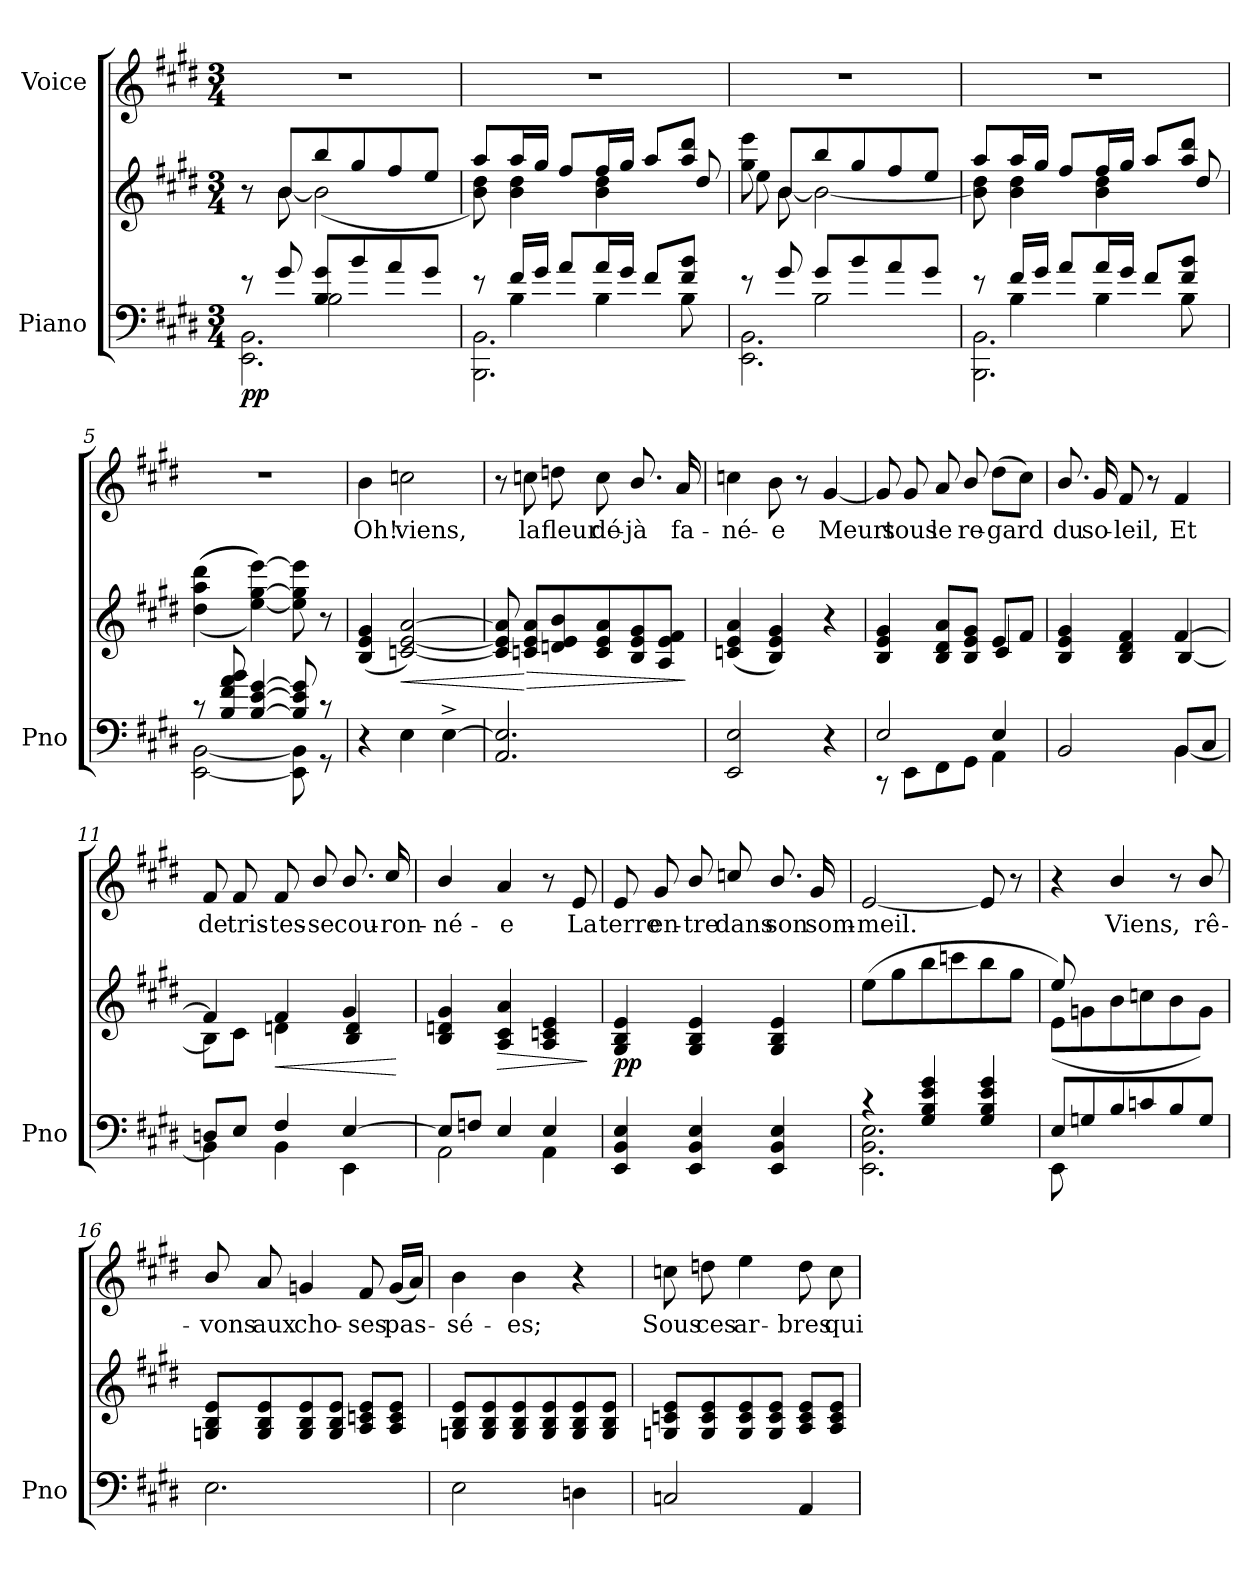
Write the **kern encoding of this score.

**kern	**kern	**dynam	**kern	**text
*part2	*part2	*part2	*part1	*part1
*staff3	*staff2	*staff2/3	*staff1	*staff1
*I"Piano	*	*	*I"Voice	*
*I'Pno	*	*	*	*
*clefF4	*clefG2	*	*clefG2	*
*k[f#c#g#d#]	*k[f#c#g#d#]	*	*k[f#c#g#d#]	*
*M3/4	*M3/4	*	*M3/4	*
=1	=1	=1	=1	=1
*^	*^	*	*	*
*	*^	*	*	*	*	*
!	!	!	!	!	!LO:DY:b=2	!	!
!	!	!	!	!	!LO:DY:n=1:b	!	!
8r	2.EE\ 2.BB\	4ryy	8r	8ryy	p p	2.r	.
8g#/	.	.	8b/L	[8b\	.	.	.
8B/ 8g#/L	.	2B\	8bb/	(2b\]	.	.	.
8b/	.	.	8gg#/	.	.	.	.
8a/	.	.	8ff#/	.	.	.	.
8g#/J	.	.	8ee/J	.	.	.	.
=2	=2	=2	=2	=2	=2	=2	=2
8r	2.BBB\ 2.BB\	8ryy	8aa/L	8b\ 8dd#\)	.	2.r	.
16f#/LL	.	4B\	16aa/L	4b\ 4dd#\	.	.	.
16g#/JJ	.	.	16gg#/JJ	.	.	.	.
8a/L	.	.	8ff#/L	.	.	.	.
16a/L	.	4B\	16ff#/L	4b\ 4dd#\	.	.	.
16g#/JJ	.	.	16gg#/JJ	.	.	.	.
8f#/L	.	.	8aa/L	.	.	.	.
8f#/ 8b/J	.	8B\	8aa/ 8ddd#/J	8dd#/	.	.	.
=3	=3	=3	=3	=3	=3	=3	=3
8r	2.EE\ 2.BB\	4ryy	8gg#\ 8eee\	8ee\	.	2.r	.
8g#/	.	.	8b/L	[8b\	.	.	.
8g#/L	.	2B\	8bb/	2b\_	.	.	.
8b/	.	.	8gg#/	.	.	.	.
8a/	.	.	8ff#/	.	.	.	.
8g#/J	.	.	8ee/J	.	.	.	.
=4	=4	=4	=4	=4	=4	=4	=4
8r	2.BBB\ 2.BB\	8ryy	8aa/L	8b\] 8dd#\	.	2.r	.
16f#/LL	.	4B\	16aa/L	4b\ 4dd#\	.	.	.
16g#/JJ	.	.	16gg#/JJ	.	.	.	.
8a/L	.	.	8ff#/L	.	.	.	.
16a/L	.	4B\	16ff#/L	4b\ 4dd#\	.	.	.
16g#/JJ	.	.	16gg#/JJ	.	.	.	.
8f#/L	.	.	8aa/L	.	.	.	.
8f#/ 8b/J	.	8B\	8aa/ 8ddd#/J	8dd#/	.	.	.
*	*v	*v	*	*	*	*	*
*	*	*v	*v	*	*	*
=5	=5	=5	=5	=5	=5
8r	[2EE\ [2BB\	(((4dd#\ 4aa\ 4ddd#\	.	2.r	.
8B/ 8f#/ 8a/ 8b/	.	.	.	.	.
[4B/ [4e/ [4g#/	.	[4ee\ [4gg#\ [4eee\)))	.	.	.
8B/] 8e/] 8g#/]	8EE\] 8BB\]	8ee\] 8gg#\] 8eee\]	.	.	.
8r	8r	8r	.	.	.
*v	*v	*	*	*	*
=6	=6	=6	=6	=6
4r	(4B/ 4e/ 4g#/	.	4b\	Oh!
!	!	!LO:HP:b	!	!
4E\	[2cn/ [2e/ [2a/)	<	2ccn\	viens,
[4E^\	.	.	.	.
=7	=7	=7	=7	=7
2.AA/ 2.E/]	8cn/] 8e/] 8a/]	.	8r	.
!	!	!LO:HP:n=1:b	!	!
.	8c/ 8e/ 8a/L	[ >	8ccn\	la
.	8dn/ 8e/ 8b/	.	8ddn\	fleur
.	8c/ 8e/ 8a/	.	8cc\	dé-
.	8B/ 8e/ 8g#/	.	8.b/	-jà
.	8A/ 8e/ 8f#/J	.	.	.
.	.	.	16a/	fa-
.	.	]	.	.
=8	=8	=8	=8	=8
2EE/ 2E/	(4cn/ 4e/ 4a/	.	4ccn\	-né-
.	4B/ 4e/ 4g#/)	.	8b\	-e
.	.	.	8r	.
4r	4r	.	[4g#/	Meurt
=9	=9	=9	=9	=9
*^	*^	*	*	*
2E/	8r	4B/ 4e/ 4g#/	2ryy	.	8g#/]	.
.	8EE\L	.	.	.	8g#/	sous
.	8FF#\	8B/ 8d#/ 8a/L	.	.	8a/	le
.	8GG#\J	8B/ 8e/ 8g#/J	.	.	8b/	re-
4E/	4AA\	8e/L	4c#/	.	(8dd#\L	-gard
.	.	8f#/J	.	.	8cc#\J)	.
=10	=10	=10	=10	=10	=10	=10
2BB/	2ryy	4B/ 4e/ 4g#/	2ryy	.	8.b/	du
.	.	.	.	.	16g#/	so-
.	.	4B/ 4d#/ 4f#/	.	.	8f#/	-leil,
.	.	.	.	.	8r	.
8BB/L	[4BB\	[4f#/	[4B/	.	4f#/	Et
8C#/J	.	.	.	.	.	.
=11	=11	=11	=11	=11	=11	=11
8Dn/L	4BB\]	4f#/]	8B\L]	.	8f#/	de
8E/J	.	.	8c#\J	.	8f#/	tris-
!	!	!	!	!LO:HP:b	!	!
4F#/	4BB\	4f#/	4dn\	<	8f#/	-tes-
.	.	.	.	.	8b/	-se
[4E/	4EE\	4g#/	4B/ 4d/	.	8.b/	cou-
.	.	.	.	.	16cc#/	-ron-
*v	*v	*	*	*	*	*
*	*v	*v	*	*	*
.	.	[	.	.
=12	=12	=12	=12	=12
*^	*	*	*	*
8E/L]	2AA\	4B/ 4dn/ 4g#/	.	4b/	-né-
8Fn/J	.	.	.	.	.
!	!	!	!LO:HP:b	!	!
4E/	.	4A/ 4c#/ 4a/	>	4a/	-e
4E/	4AA\	4A/ 4cn/ 4e/	.	8r	.
.	.	.	.	8e/	La
*v	*v	*	*	*	*
.	.	]	.	.
=13	=13	=13	=13	=13
*^	*	*	*	*
!	!	!	!LO:DY:b	!	!
2.ryy	4EE/ 4BB/ 4E/	4G#/ 4B/ 4e/	pp	8e/	terre
.	.	.	.	8g#/	en-
.	4EE/ 4BB/ 4E/	4G#/ 4B/ 4e/	.	8b/	-tre
.	.	.	.	8ccn/	dans
.	4EE/ 4BB/ 4E/	4G#/ 4B/ 4e/	.	8.b/	son
.	.	.	.	16g#/	som-
=14	=14	=14	=14	=14	=14
4r	2.EE\ 2.BB\ 2.E\	(8ee\L	.	[2e/	-meil.
.	.	8gg#\	.	.	.
4G#/ 4B/ 4e/ 4g#/	.	8bb\	.	.	.
.	.	8cccn\	.	.	.
4G#/ 4B/ 4e/ 4g#/	.	8bb\	.	8e/]	.
.	.	8gg#\J	.	8r	.
=15	=15	=15	=15	=15	=15
*	*	*^	*	*	*
8E/L	8EE\	8ee/)	(8e\L	.	4r	.
8Gn/	8ryy	8ryy	8gn\	.	.	.
8B/	2ryy	2ryy	8b\	.	4b/	Viens,
8cn/	.	.	8ccn\	.	.	.
8B/	.	.	8b\	.	8r	.
8G/J	.	.	8g\J)	.	8b/	rê-
*v	*v	*	*	*	*	*
*	*v	*v	*	*	*
=16	=16	=16	=16	=16
2.E\	8Gn/ 8B/ 8e/L	.	8b/	-vons
.	8G/ 8B/ 8e/	.	8a/	aux
.	8G/ 8B/ 8e/	.	4gn/	cho-
.	8G/ 8B/ 8e/J	.	.	.
.	8A/ 8cn/ 8e/L	.	8f#/	-ses
.	8A/ 8c/ 8e/J	.	(16g/LL	pas-
.	.	.	16a/JJ)	.
=17	=17	=17	=17	=17
2E\	8Gn/ 8B/ 8e/L	.	4b\	-sé-
.	8G/ 8B/ 8e/	.	.	.
.	8G/ 8B/ 8e/	.	4b\	-es;
.	8G/ 8B/ 8e/	.	.	.
4Dn\	8G/ 8B/ 8e/	.	4r	.
.	8G/ 8B/ 8e/J	.	.	.
=18	=18	=18	=18	=18
2Cn/	8Gn/ 8cn/ 8e/L	.	8ccn\	Sous
.	8G/ 8c/ 8e/	.	8ddn\	ces
.	8G/ 8c/ 8e/	.	4ee\	ar-
.	8G/ 8c/ 8e/J	.	.	.
4AA/	8A/ 8c/ 8e/L	.	8dd\	-bres
.	8A/ 8c/ 8e/J	.	8cc\	qui
=	=	=	=	=
*-	*-	*-	*-	*-
